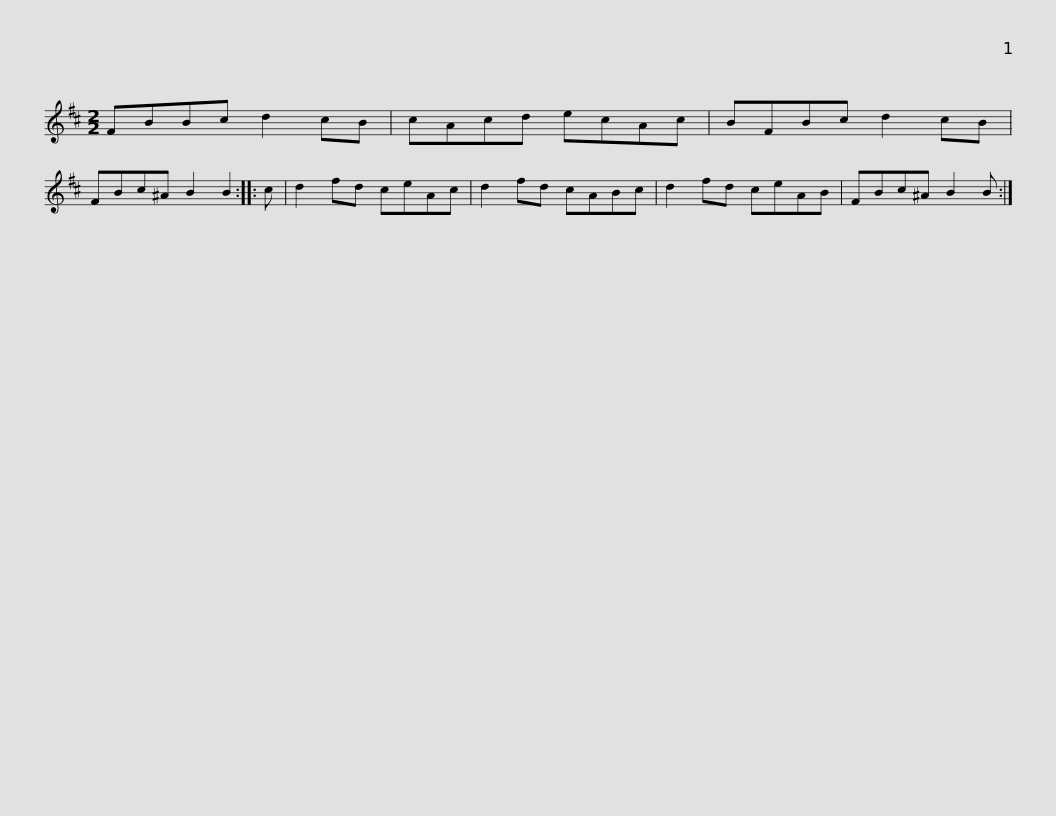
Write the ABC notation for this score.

X:1
L:1/8
M:2/2
I:linebreak $
K:Bmin
V:1 treble
V:1
 FBBc d2 cB | cAcd ecAc | BFBc d2 cB | FBc^A B2 B2 :: c | %5
 d2 fd ceAc |$ d2 fd cABc | d2 fd ceAB | FBc^A B2 B :| %9
